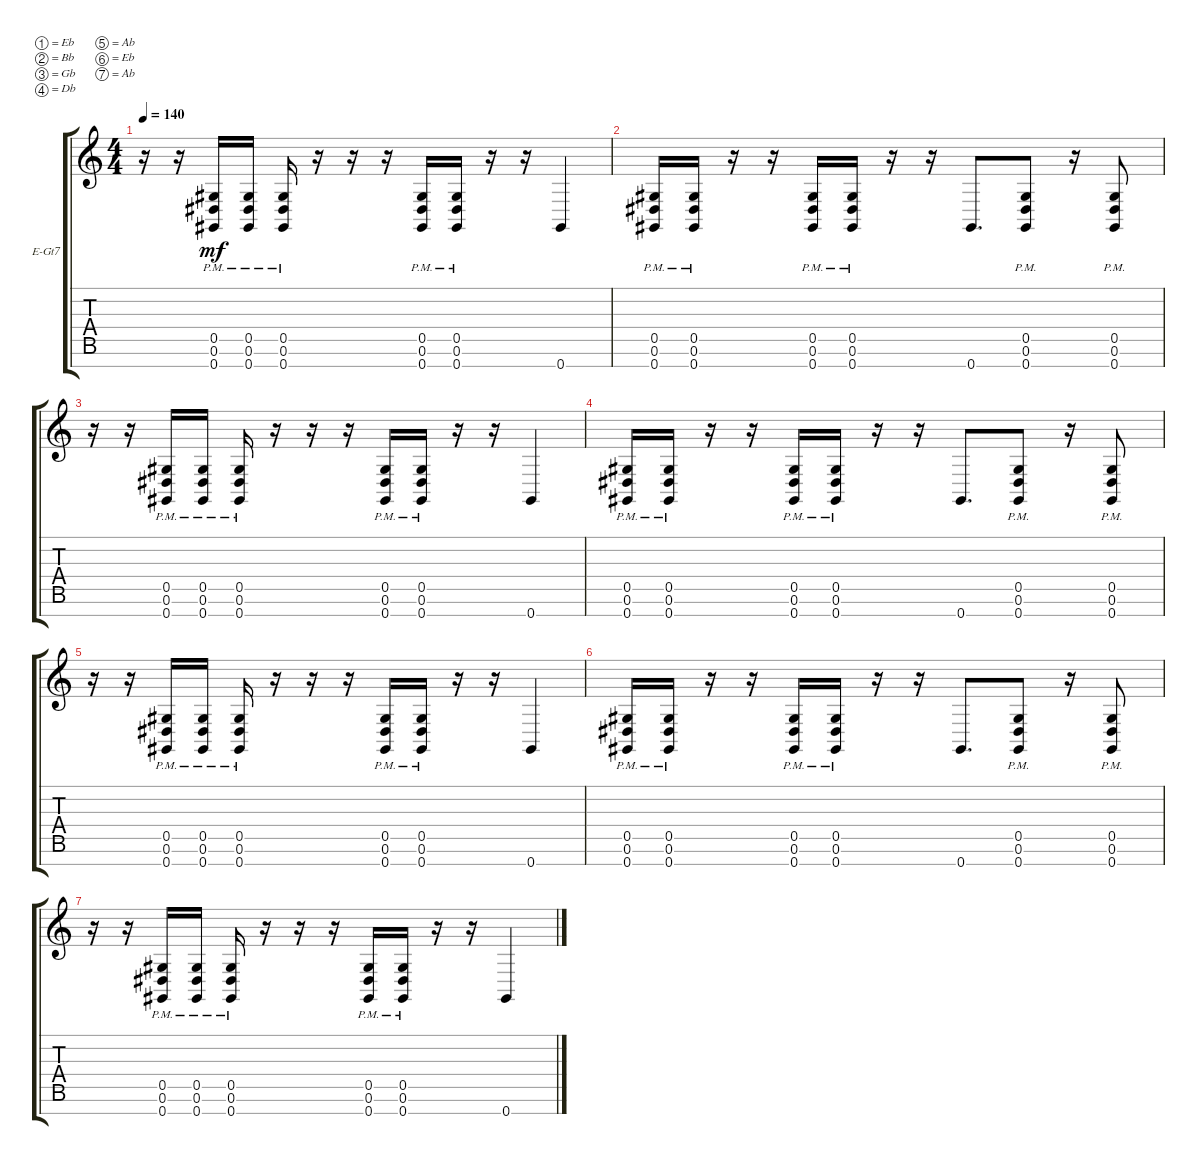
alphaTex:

\bracketExtendMode groupsimilarinstruments
\firstSystemTrackNameOrientation horizontal
\otherSystemsTrackNameOrientation horizontal
\track ("Right Guitar" "E-Gt7") {instrument distortionguitar}
\staff {score tabs}
\tuning (Eb4 Bb3 Gb3 Db3 Ab2 Eb2 Ab1)
\ts (4 4)
\tempo 140
\clef g2
\ks c
r.16{dy mf} r.16 (0.7{pm} 0.5{pm} 0.6{pm}).16 (0.7{pm} 0.5{pm} 0.6{pm}).16 (0.7{pm} 0.5{pm} 0.6{pm}).16 r.16 r.16 r.16 (0.7{pm} 0.5{pm} 0.6{pm}).16 (0.7{pm} 0.5{pm} 0.6{pm}).16 r.16 r.16 0.7.4 |
(0.7{pm} 0.6{pm} 0.5{pm}).16 (0.7{pm} 0.6{pm} 0.5{pm}).16 r.16 r.16 (0.7{pm} 0.6{pm} 0.5{pm}).16 (0.7{pm} 0.6{pm} 0.5{pm}).16 r.16 r.16 0.7.8{d} (0.7{pm} 0.6{pm} 0.5{pm}).8 r.16 (0.7{pm} 0.6{pm} 0.5{pm}).8 |
r.16 r.16 (0.7{pm} 0.5{pm} 0.6{pm}).16 (0.7{pm} 0.5{pm} 0.6{pm}).16 (0.7{pm} 0.5{pm} 0.6{pm}).16 r.16 r.16 r.16 (0.7{pm} 0.5{pm} 0.6{pm}).16 (0.7{pm} 0.5{pm} 0.6{pm}).16 r.16 r.16 0.7.4 |
(0.7{pm} 0.6{pm} 0.5{pm}).16 (0.7{pm} 0.6{pm} 0.5{pm}).16 r.16 r.16 (0.7{pm} 0.6{pm} 0.5{pm}).16 (0.7{pm} 0.6{pm} 0.5{pm}).16 r.16 r.16 0.7.8{d} (0.7{pm} 0.6{pm} 0.5{pm}).8 r.16 (0.7{pm} 0.6{pm} 0.5{pm}).8 |
r.16 r.16 (0.7{pm} 0.5{pm} 0.6{pm}).16 (0.7{pm} 0.5{pm} 0.6{pm}).16 (0.7{pm} 0.5{pm} 0.6{pm}).16 r.16 r.16 r.16 (0.7{pm} 0.5{pm} 0.6{pm}).16 (0.7{pm} 0.5{pm} 0.6{pm}).16 r.16 r.16 0.7.4 |
(0.7{pm} 0.6{pm} 0.5{pm}).16 (0.7{pm} 0.6{pm} 0.5{pm}).16 r.16 r.16 (0.7{pm} 0.6{pm} 0.5{pm}).16 (0.7{pm} 0.6{pm} 0.5{pm}).16 r.16 r.16 0.7.8{d} (0.7{pm} 0.6{pm} 0.5{pm}).8 r.16 (0.7{pm} 0.6{pm} 0.5{pm}).8 |
r.16 r.16 (0.7{pm} 0.5{pm} 0.6{pm}).16 (0.7{pm} 0.5{pm} 0.6{pm}).16 (0.7{pm} 0.5{pm} 0.6{pm}).16 r.16 r.16 r.16 (0.7{pm} 0.5{pm} 0.6{pm}).16 (0.7{pm} 0.5{pm} 0.6{pm}).16 r.16 r.16 0.7.4
